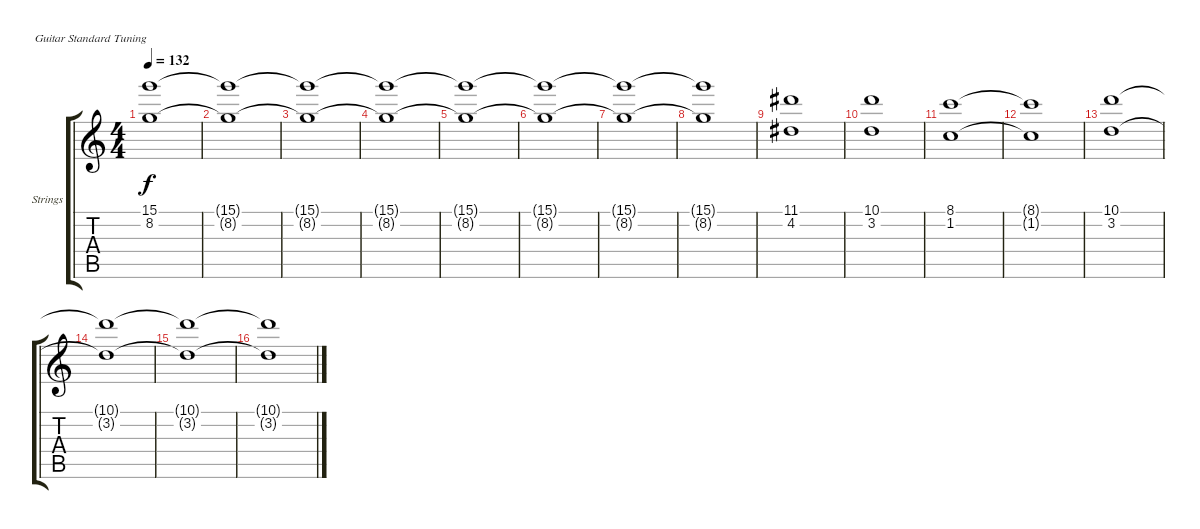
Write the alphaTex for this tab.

\defaultSystemsLayout 4
\bracketExtendMode groupsimilarinstruments
\firstSystemTrackNameOrientation horizontal
\otherSystemsTrackNameOrientation horizontal
\track ("Strings" "Strings") {instrument electricguitarclean}
\staff {score tabs}
\tuning (E4 B3 G3 D3 A2 E2)
\ts (4 4)
\tempo 132
\clef g2
\scale
0.333333
\ks c
(8.2{t} 15.1{t}).1{dy f} |
\scale
0.333333 (8.2{t} 15.1{t}).1 |
\scale
0.333333 (8.2{t} 15.1{t}).1 |
\scale
0.333333 (8.2{t} 15.1{t}).1 |
\scale
0.333333 (8.2{t} 15.1{t}).1 |
\scale
0.333333 (8.2{t} 15.1{t}).1 |
\scale
0.333333 (8.2{t} 15.1{t}).1 |
\scale
0.333333 (8.2{t} 15.1{t}).1 |
\scale
0.333333 (11.1 4.2).1 |
\scale
0.333333 (3.2 10.1).1 |
\scale
0.333333 (8.1 1.2).1 |
\scale
0.333333 (1.2{t} 8.1{t}).1 |
\scale
0.333333 (10.1 3.2).1 |
\scale
0.333333 (3.2{t} 10.1{t}).1 |
\scale
0.333333 (3.2{t} 10.1{t}).1 |
\scale
0.333333 (3.2{t} 10.1{t}).1
